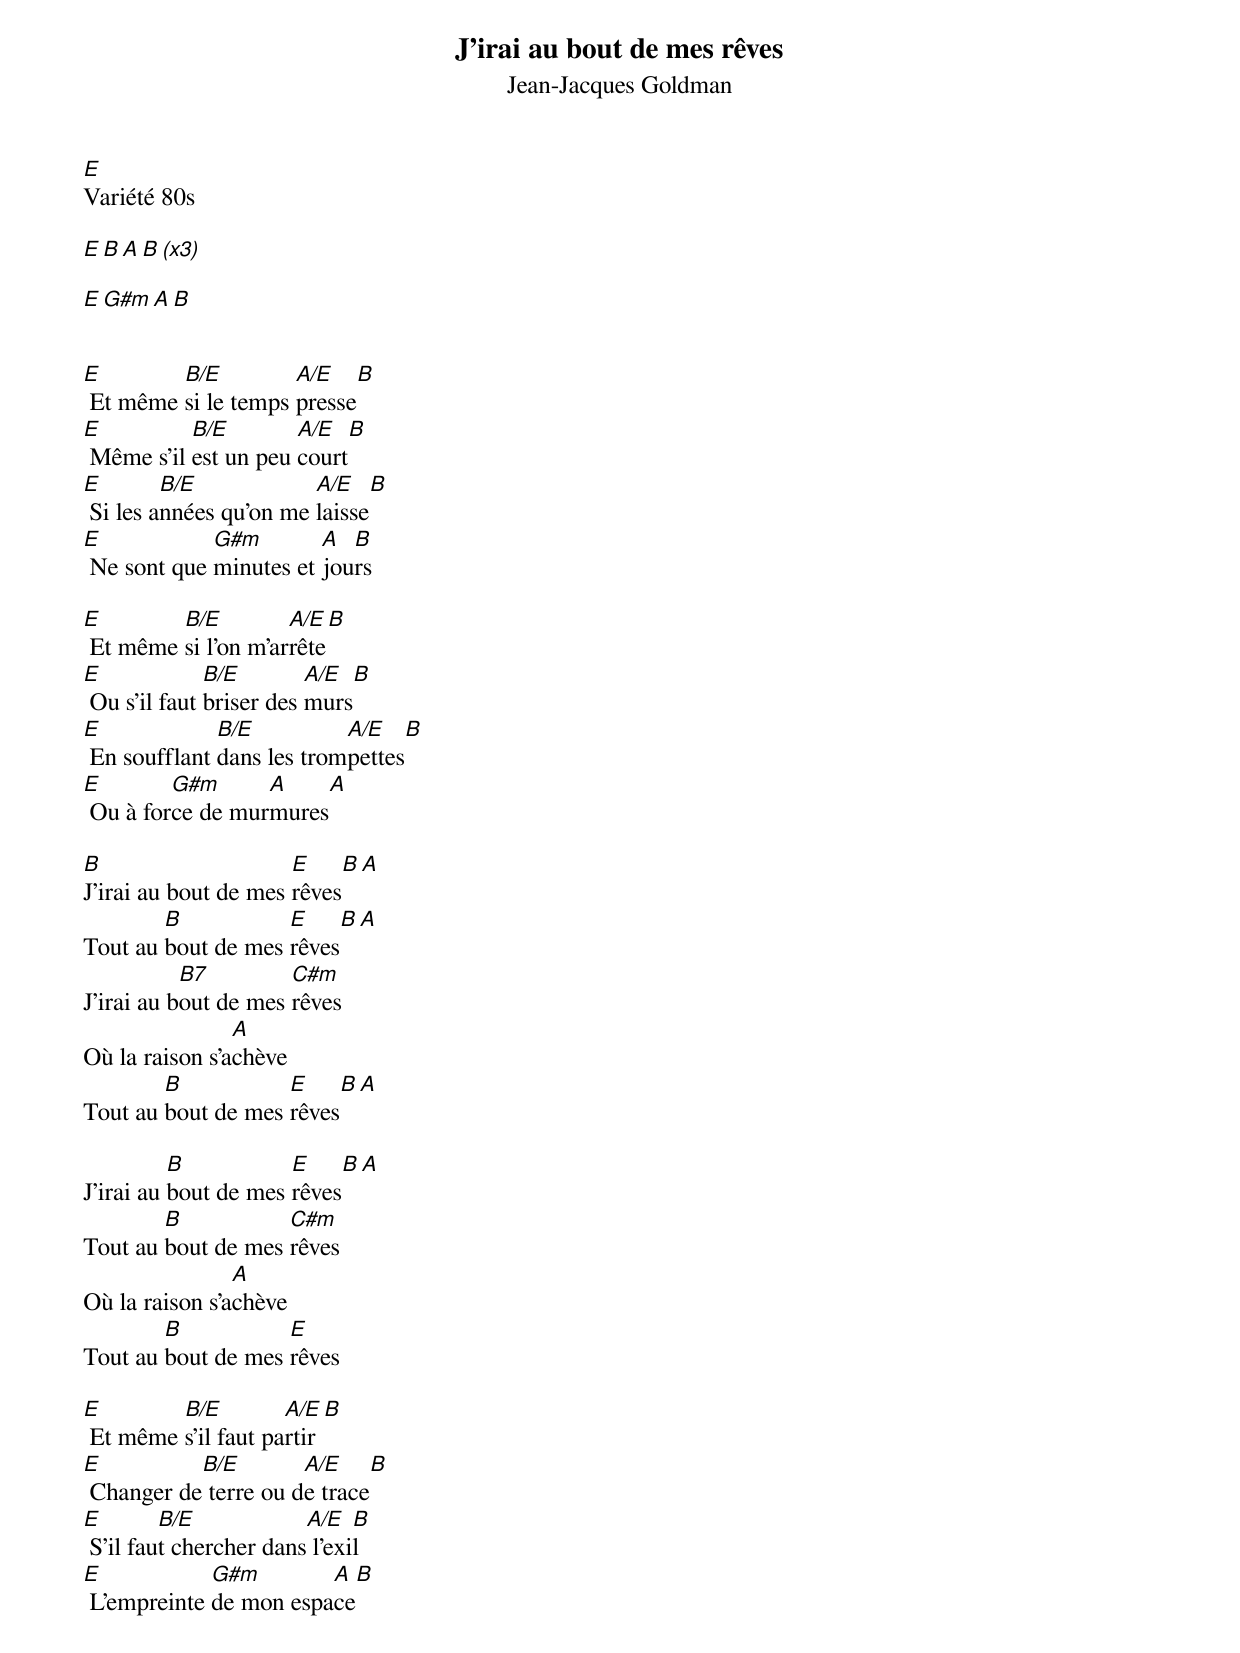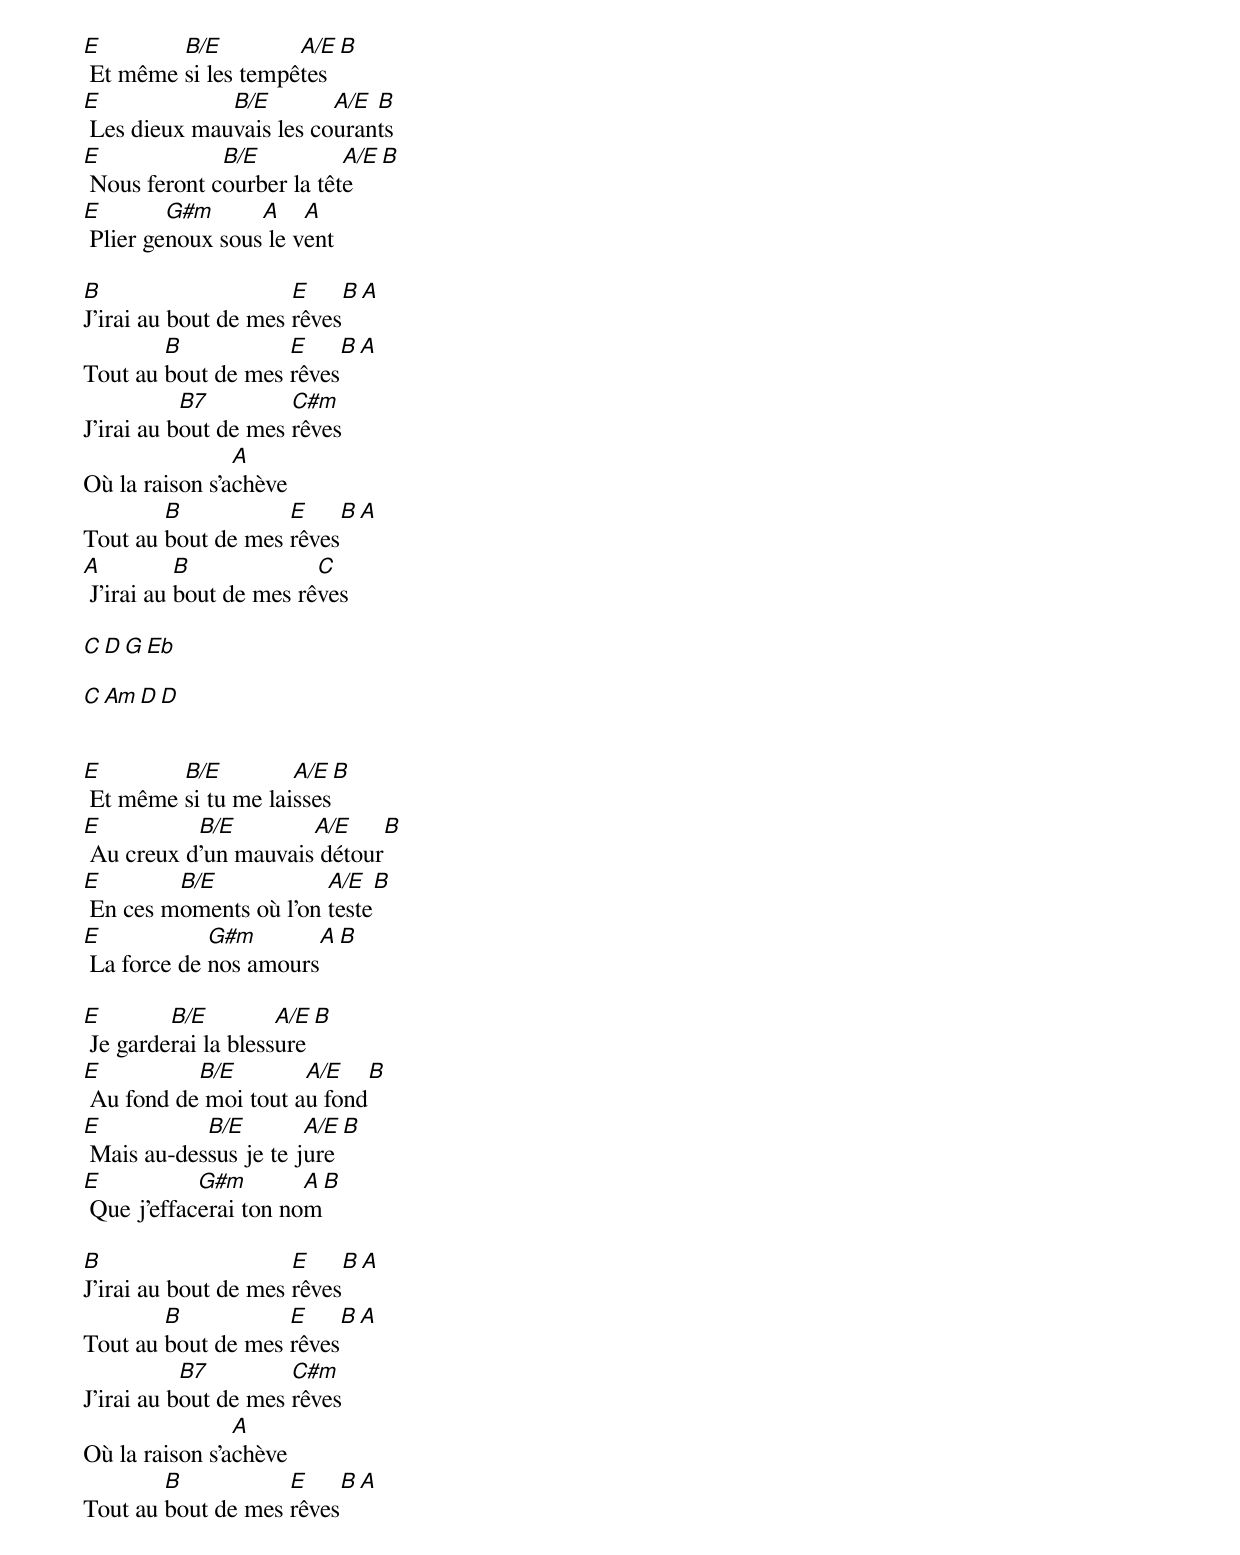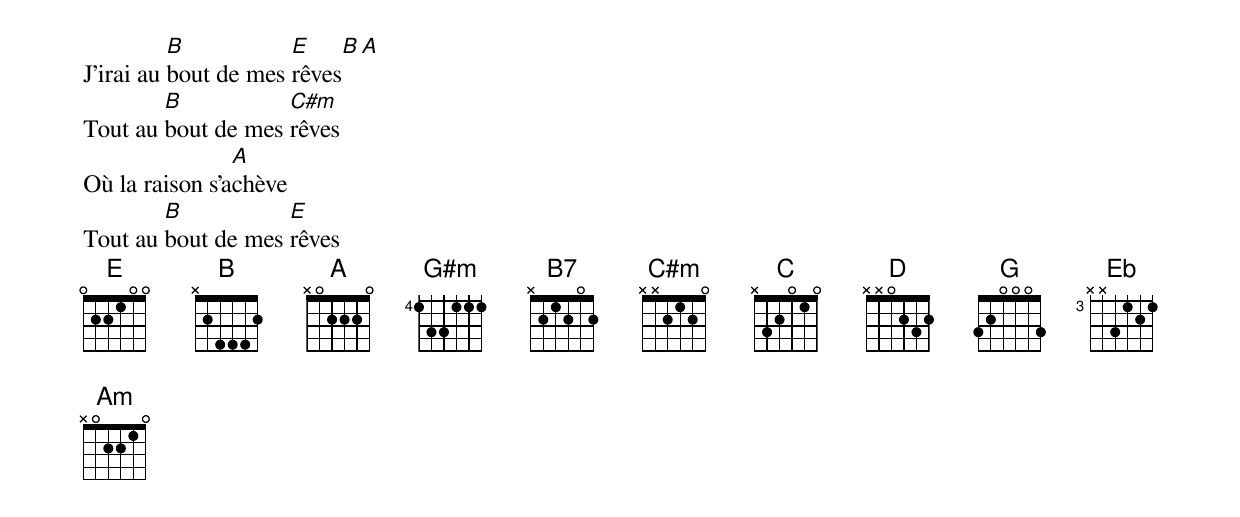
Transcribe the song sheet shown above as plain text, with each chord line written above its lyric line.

J'irai au bout de mes rêves
Jean-Jacques Goldman
E
Variété 80s

E     B      A     B   (x3)

E     G#m    A     B


E        B/E         A/E   B
 Et même si le temps presse
E          B/E        A/E    B
 Même s'il est un peu court
E        B/E            A/E   B
 Si les années qu'on me laisse
E            G#m        A  B
 Ne sont que minutes et jours

E        B/E         A/E   B
 Et même si l'on m'arrête
E             B/E        A/E B
 Ou s'il faut briser des murs
E             B/E          A/E   B
 En soufflant dans les trompettes
E        G#m      A    A
 Ou à force de murmures

B                     E     B A
J'irai au bout de mes rêves
        B           E    B A
Tout au bout de mes rêves
           B7         C#m
J'irai au bout de mes rêves
                A
Où la raison s'achève
        B           E     B A
Tout au bout de mes rêves

          B           E     B A
J'irai au bout de mes rêves
        B           C#m
Tout au bout de mes rêves
                A
Où la raison s'achève
        B           E
Tout au bout de mes rêves

E        B/E         A/E   B
 Et même s'il faut partir
E          B/E        A/E    B
 Changer de terre ou de trace
E        B/E            A/E   B
 S'il faut chercher dans l'exil
E            G#m        A  B
 L'empreinte de mon espace

E        B/E         A/E   B
 Et même si les tempêtes
E             B/E        A/E B
 Les dieux mauvais les courants
E             B/E          A/E   B
 Nous feront courber la tête
E        G#m      A    A
 Plier genoux sous le vent

B                     E     B A
J'irai au bout de mes rêves
        B           E    B A
Tout au bout de mes rêves
           B7         C#m
J'irai au bout de mes rêves
                A
Où la raison s'achève
        B           E     B A
Tout au bout de mes rêves
A          B             C
 J'irai au bout de mes rêves

C    D    G    Eb

C    Am   D    D


E        B/E         A/E   B
 Et même si tu me laisses
E          B/E        A/E    B
 Au creux d'un mauvais détour
E        B/E            A/E   B
 En ces moments où l'on teste
E            G#m        A  B
 La force de nos amours

E        B/E         A/E   B
 Je garderai la blessure
E          B/E        A/E    B
 Au fond de moi tout au fond
E           B/E        A/E   B
 Mais au-dessus je te jure
E           G#m        A  B
 Que j'effacerai ton nom

B                     E     B A
J'irai au bout de mes rêves
        B           E    B A
Tout au bout de mes rêves
           B7         C#m
J'irai au bout de mes rêves
                A
Où la raison s'achève
        B           E     B A
Tout au bout de mes rêves

          B           E     B A
J'irai au bout de mes rêves
        B           C#m
Tout au bout de mes rêves
                A
Où la raison s'achève
        B           E
Tout au bout de mes rêves
